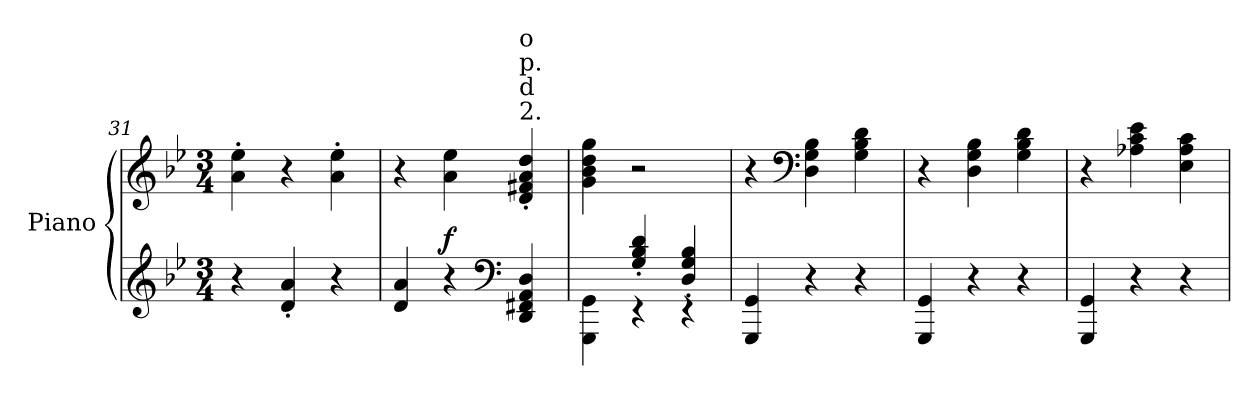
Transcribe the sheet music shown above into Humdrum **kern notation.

**kern	**kern	**dynam
*part1	*part1	*part1
*staff2	*staff1	*staff1/2
*I"Piano	*	*
*I'Pno	*	*
*clefG2	*clefG2	*
*k[b-e-]	*k[b-e-]	*
*B-:	*B-:	*
*M3/4	*M3/4	*
=31	=31	=31
4r	4a!\'> 4ee-!\'>	.
4d!/'< 4a!/'<	4r	.
4r	4a!\'> 4ee-!\'>	.
=32	=32	=32
4d!/ 4a!/	4r	.
!	!	!LO:DY:a=2
4r	4a!\ 4ee-!\	f
*clefF4	*	*
!	!LO:TX:a:t=2.	!
!	!LO:TX:a:t=d	!
!	!LO:TX:a:t=p.	!
!	!LO:TX:a:t=o	!
4DD/ 4FF#X/ 4AA/ 4D/	4d/'< 4f#X/'< 4a/'< 4dd/'<	.
=33	=33	=33
*^	*	*
4GGG\ 4GG\	4ryy	4g\ 4b-\ 4dd\ 4gg\	.
4rEE	4G/'< 4B-/'< 4d/'<	2r	.
4rEE	4D/'< 4G/'< 4B-/'<	.	.
*v	*v	*	*
!!LO:LB:g=z
=34	=34	=34
4GGG/ 4GG/	4r	.
*	*clefF4	*
4r	4D\ 4G\ 4B-\	.
4r	4G\ 4B-\ 4d\	.
=35	=35	=35
4GGG/ 4GG/	4r	.
4r	4D\ 4G\ 4B-\	.
4r	4G\ 4B-\ 4d\	.
=36	=36	=36
4GGG/ 4GG/	4r	.
4r	4A-X\ 4c\ 4e-\	.
4r	4E-\ 4A-\ 4c\	.
=	=	=
*-	*-	*-
